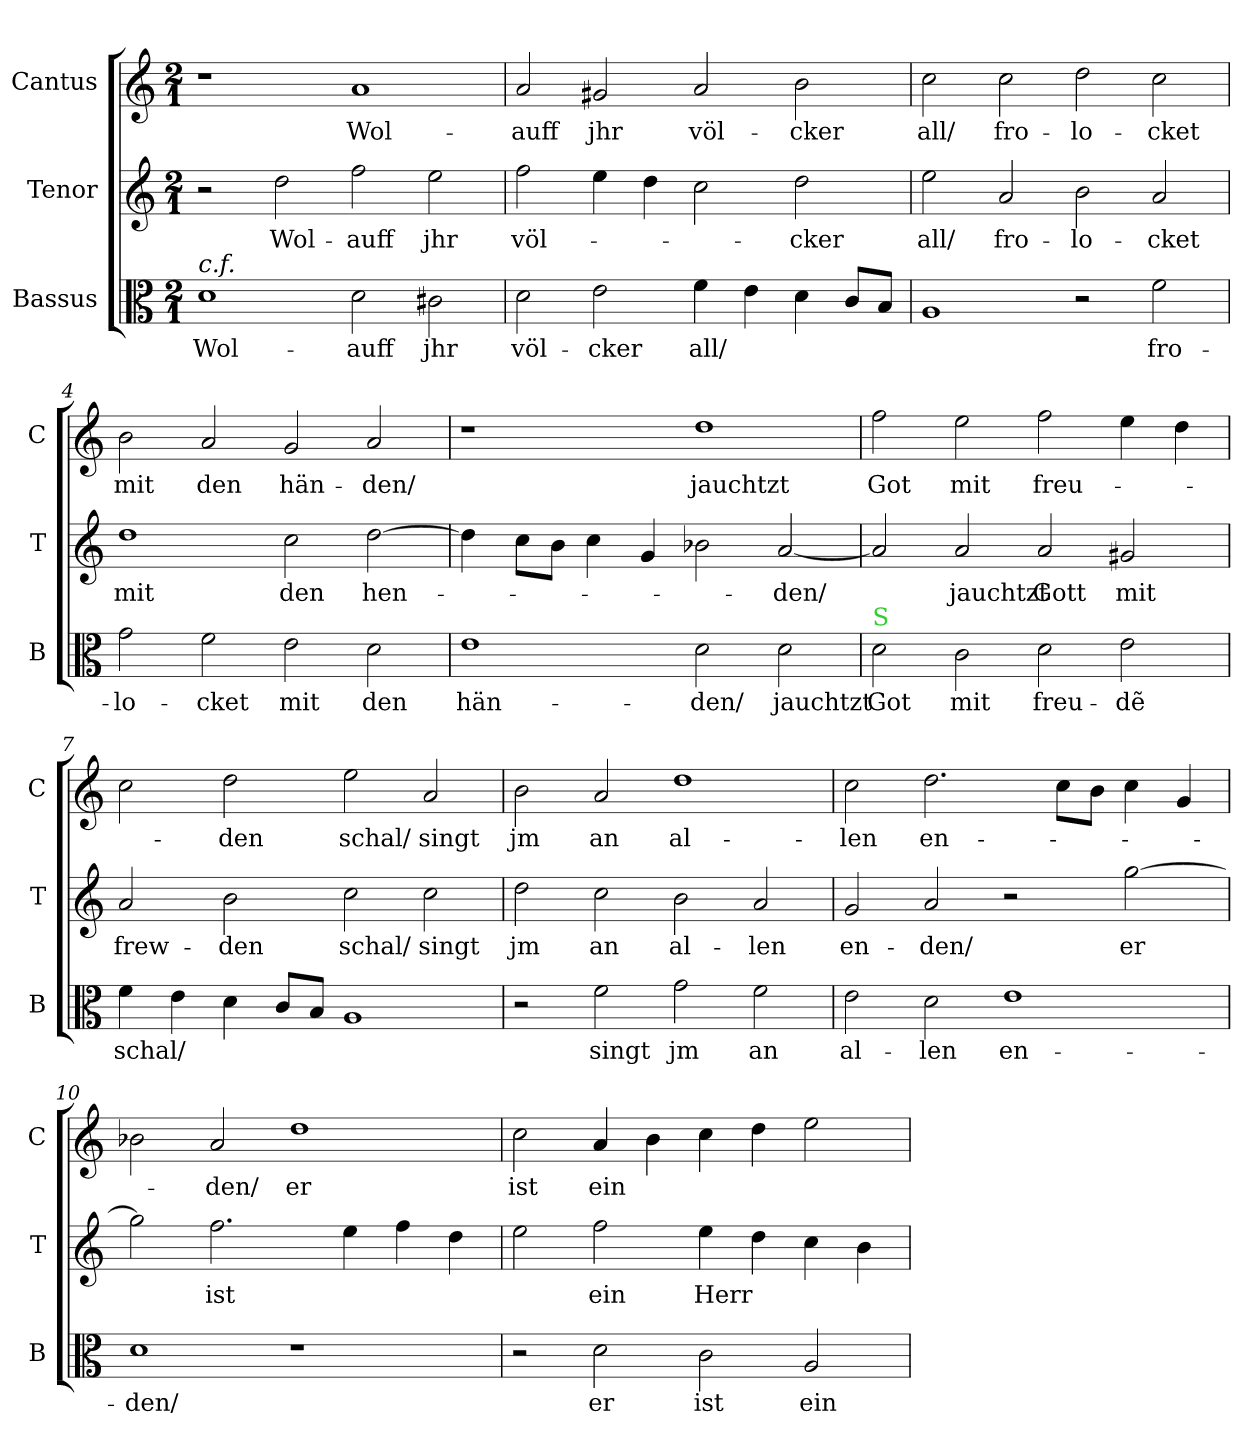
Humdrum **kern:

**kern	**text	**kern	**text	**kern	**text
*part3	*part3	*part2	*part2	*part1	*part1
*staff3	*staff3	*staff2	*staff2	*staff1	*staff1
*I"Bassus	*	*I"Tenor	*	*I"Cantus	*
*I'B	*	*I'T	*	*I'C	*
*clefC3	*	*clefG2	*	*clefG2	*
*k[]	*	*k[]	*	*k[]	*
*D:dor	*	*D:dor	*	*D:dor	*
*M2/1	*	*M2/1	*	*M2/1	*
*MM180	*	*MM180	*	*MM180	*
=1	=1	=1	=1	=1	=1
!LO:TX:a:i:t=c.f.	!	!	!	!	!
1d	Wol-	2r	.	1r	.
.	.	2dd	Wol-	.	.
2d	-auff	2ff	-auff	1a	Wol-
2c#X	jhr	2ee	jhr	.	.
=2	=2	=2	=2	=2	=2
2d	völ-	2ff	völ-	2a	-auff
2e	-cker	4ee	.	2g#X	jhr
.	.	4dd	.	.	.
4f	all/	2cc	.	2a	völ-
4e	.	.	.	.	.
4d	.	2dd	-cker	2b	-cker
8c/L	.	.	.	.	.
8B/J	.	.	.	.	.
=3	=3	=3	=3	=3	=3
1A	.	2ee	all/	2cc	all/
.	.	2a	fro-	2cc	fro-
2r	.	2b	-lo-	2dd	-lo-
2f	fro-	2a	-cket	2cc	-cket
=4	=4	=4	=4	=4	=4
2g	-lo-	1dd	mit	2b	mit
2f	-cket	.	.	2a	den
2e	mit	2cc	den	2g	hän-
2d	den	[2dd	hen-	2a	-den/
=5	=5	=5	=5	=5	=5
1e	hän-	4dd]	.	1r	.
.	.	8cc\L	.	.	.
.	.	8b\J	.	.	.
.	.	4cc	.	.	.
.	.	4g	.	.	.
2d	-den/	2b-X	.	1dd	jauchtzt
2d	jauchtzt	[2a	-den/	.	.
=6	=6	=6	=6	=6	=6
!LO:TX:a:color=limegreen:t=S	!	!	!	!	!
2d	Got	2a]	.	2ff	Got
2c	mit	2a	jauchtzt	2ee	mit
2d	freu-	2a	Gott	2ff	freu-
2e	-dẽ	2g#X	mit	4ee	.
.	.	.	.	4dd	.
=7	=7	=7	=7	=7	=7
4f	schal/	2a	frew-	2cc	.
4e	.	.	.	.	.
4d	.	2b	-den	2dd	-den
8c/L	.	.	.	.	.
8B/J	.	.	.	.	.
1A	.	2cc	schal/	2ee	schal/
.	.	2cc	singt	2a	singt
=8	=8	=8	=8	=8	=8
2r	.	2dd	jm	2b	jm
2f	singt	2cc	an	2a	an
2g	jm	2b	al-	1dd	al-
2f	an	2a	-len	.	.
=9	=9	=9	=9	=9	=9
2e	al-	2g	en-	2cc	-len
2d	-len	2a	-den/	2.dd	en-
1e	en-	2r	.	.	.
.	.	.	.	8cc\L	.
.	.	.	.	8b\J	.
.	.	[2gg	er	4cc	.
.	.	.	.	4g	.
=10	=10	=10	=10	=10	=10
1d	-den/	2gg]	.	2b-X	.
.	.	2.ff	ist	2a	-den/
1r	.	.	.	1dd	er
.	.	4ee	.	.	.
.	.	4ff	.	.	.
.	.	4dd	.	.	.
=11	=11	=11	=11	=11	=11
2r	.	2ee	.	2cc	ist
2d	er	2ff	ein	4a	ein
.	.	.	.	4b	.
2c	ist	4ee	Herr	4cc	.
.	.	4dd	.	4dd	.
2A	ein	4cc	.	2ee	.
.	.	4b	.	.	.
=	=	=	=	=	=
*-	*-	*-	*-	*-	*-
